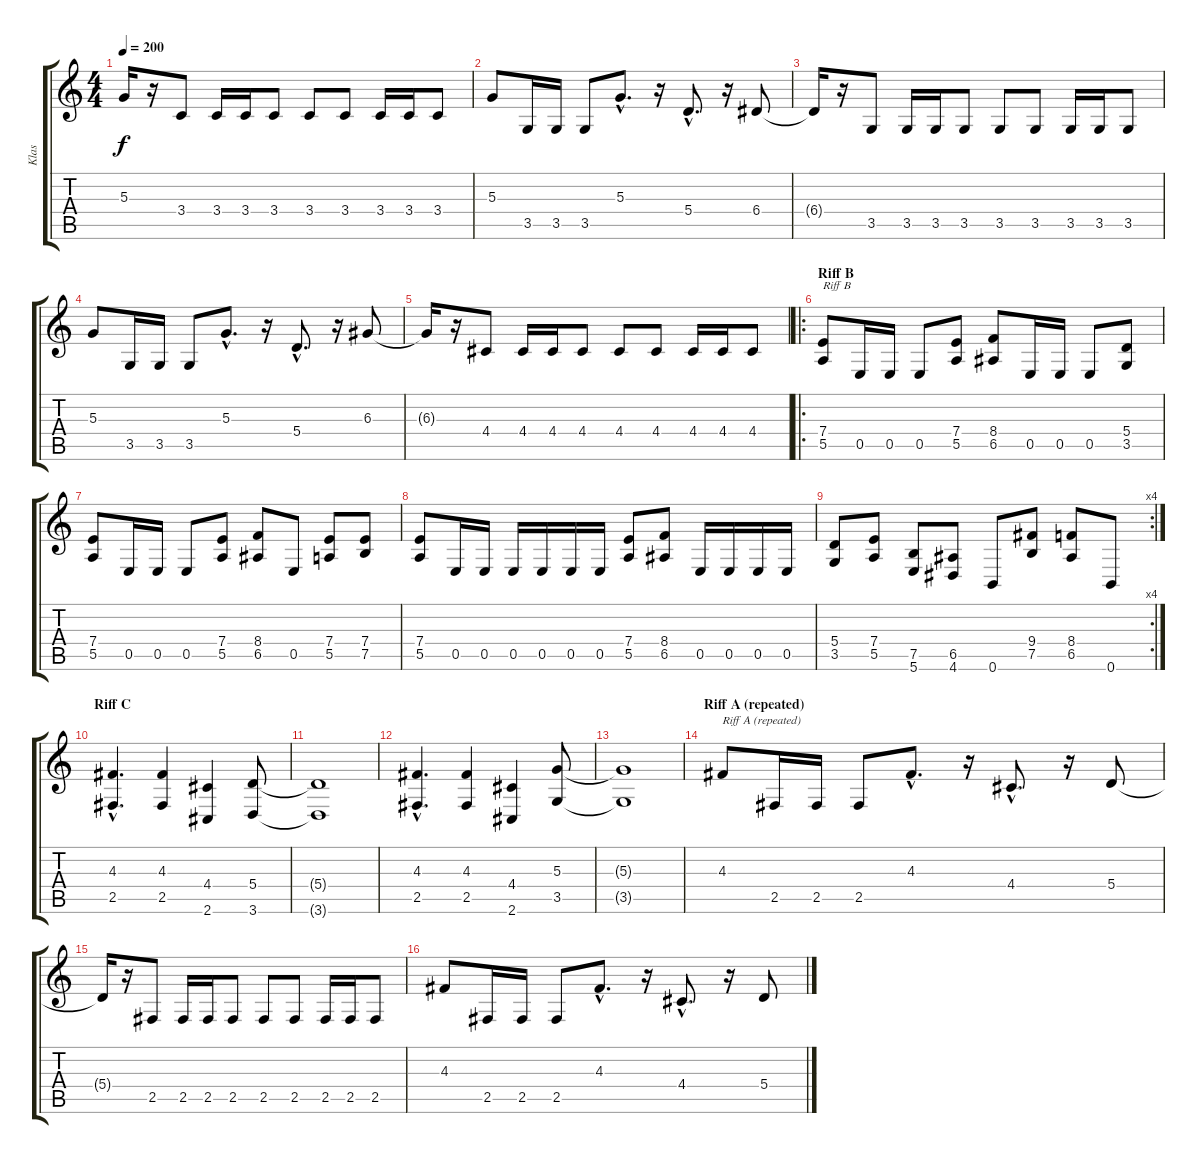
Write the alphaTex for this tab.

\track ("Klas" "Klas") {instrument distortionguitar}
\staff {score tabs}
\tuning (B3 Gb3 D3 A2 E2 B1) {hide}
\ts (4 4)
\tempo 200
\clef g2
\ks c
5.3{t}.16{dy f} r.16 3.4.8 3.4.16 3.4.16 3.4.8 3.4.8 3.4.8 3.4.16 3.4.16 3.4.8 |
5.3.8 3.5.16 3.5.16 3.5.8 5.3{hac}.8{d} r.16 5.4{hac}.8{d} r.16 6.4.8 |
6.4{t}.16 r.16 3.5.8 3.5.16 3.5.16 3.5.8 3.5.8 3.5.8 3.5.16 3.5.16 3.5.8 |
5.3.8 3.5.16 3.5.16 3.5.8 5.3{hac}.8{d} r.16 5.4{hac}.8{d} r.16 6.3.8 |
6.3{t}.16 r.16 4.4.8 4.4.16 4.4.16 4.4.8 4.4.8 4.4.8 4.4.16 4.4.16 4.4.8 |
\ro
\section ("" "Riff B")
(7.4 5.5).8{txt "Riff B"} 0.5.16 0.5.16 0.5.8 (7.4 5.5).8 (8.4 6.5).8 0.5.16 0.5.16 0.5.8 (5.4 3.5).8 |
(7.4 5.5).8 0.5.16 0.5.16 0.5.8 (7.4 5.5).8 (8.4 6.5).8 0.5.8 (7.4 5.5).8 (7.4 7.5).8 |
(7.4 5.5).8 0.5.16 0.5.16 0.5.16 0.5.16 0.5.16 0.5.16 (7.4 5.5).8 (8.4 6.5).8 0.5.16 0.5.16 0.5.16 0.5.16 |
\rc 4
(5.4 3.5).8 (7.4 5.5).8 (7.5 5.6).8 (6.5 4.6).8 0.6.8 (9.4 7.5).8 (8.4 6.5).8 0.6.8 |
\section ("" "Riff C")
(4.3{hac} 2.5{hac}).4{d} (4.3 2.5).4 (4.4 2.6).4 (5.4 3.6).8 |
(5.4{t} 3.6{t}).1 |
(4.3{hac} 2.5{hac}).4{d} (4.3 2.5).4 (4.4 2.6).4 (5.3 3.5).8 |
(5.3{t} 3.5{t}).1 |
\section ("" "Riff A (repeated)")
4.3.8{txt "Riff A (repeated)"} 2.5.16 2.5.16 2.5.8 4.3{hac}.8{d} r.16 4.4{hac}.8{d} r.16 5.4.8 |
5.4{t}.16 r.16 2.5.8 2.5.16 2.5.16 2.5.8 2.5.8 2.5.8 2.5.16 2.5.16 2.5.8 |
4.3.8 2.5.16 2.5.16 2.5.8 4.3{hac}.8{d} r.16 4.4{hac}.8{d} r.16 5.4.8
